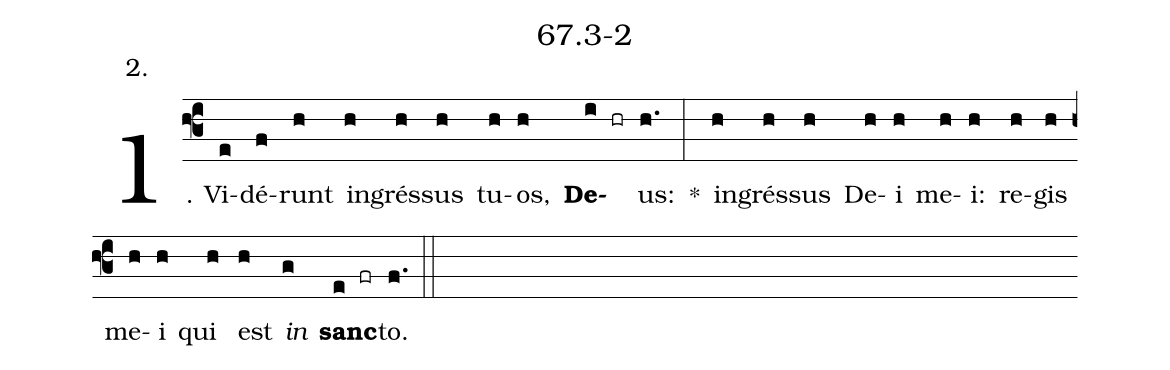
name: 67.3-2;
annotation: 2.;
%%
(f3)1. Vi(e)dé(f)runt(h) in(h)grés(h)sus(h) tu(h)os,(h) <b>De</b>(i hr)us:(h.) *(:) in(h)grés(h)sus(h) De(h)i(h) me(h)i:(h) re(h)gis(h) me(h)i(h) qui(h) est(h) <i>in</i>(g) <b>sanc</b>(e fr)to.(f.) (::)


%E(h) u(h) o(h) u(g) a(e) e.(f.) (::)
